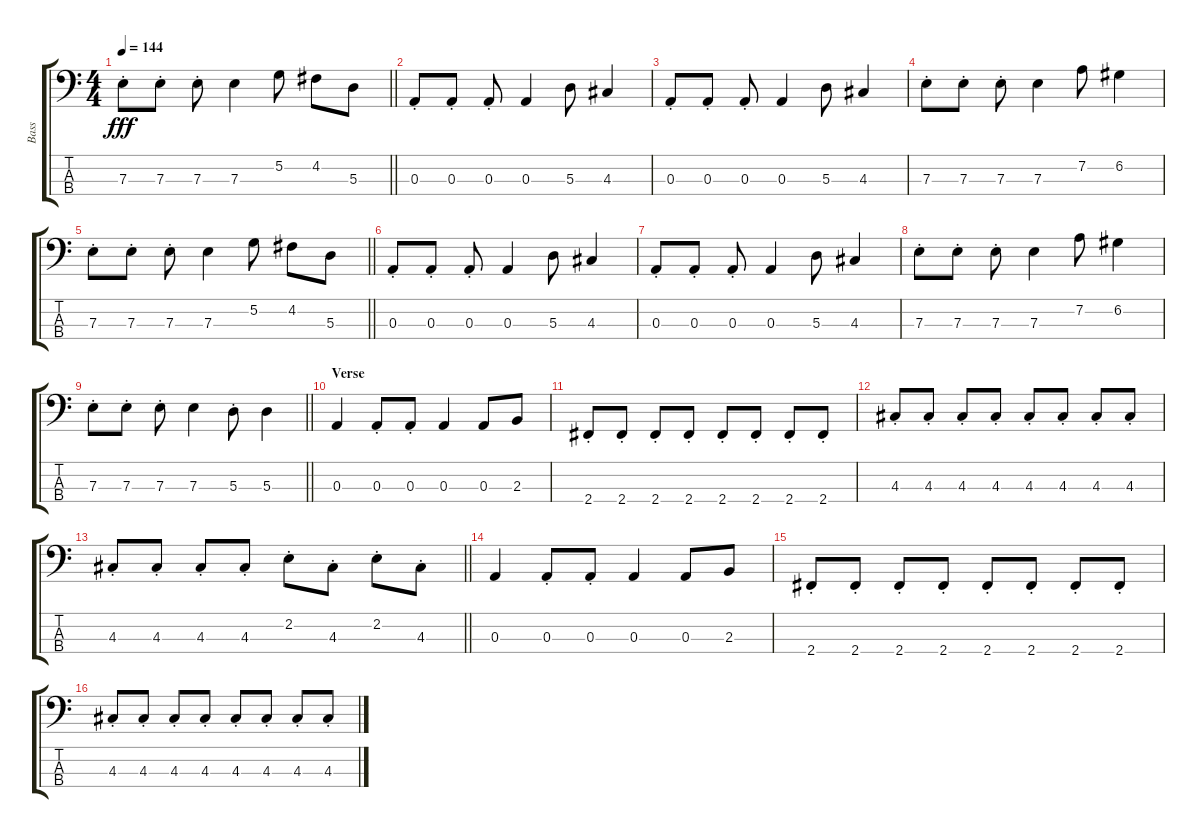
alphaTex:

\track ("Bass" "Bass") {instrument fretlessbass}
\staff {score tabs}
\tuning (G2 D2 A1 E1) {hide}
\ts (4 4)
\tempo 144
\clef f4
\barLineRight lightlight
\ks c
7.3{st}.8{dy fff} 7.3{st}.8 7.3{st}.8 7.3.4 5.2.8 4.2.8 5.3.8 |
0.3{st}.8 0.3{st}.8 0.3{st}.8 0.3.4 5.3.8 4.3.4 |
0.3{st}.8 0.3{st}.8 0.3{st}.8 0.3.4 5.3.8 4.3.4 |
7.3{st}.8 7.3{st}.8 7.3{st}.8 7.3.4 7.2.8 6.2.4 |
\barLineRight lightlight
7.3{st}.8 7.3{st}.8 7.3{st}.8 7.3.4 5.2.8 4.2.8 5.3.8 |
0.3{st}.8 0.3{st}.8 0.3{st}.8 0.3.4 5.3.8 4.3.4 |
0.3{st}.8 0.3{st}.8 0.3{st}.8 0.3.4 5.3.8 4.3.4 |
7.3{st}.8 7.3{st}.8 7.3{st}.8 7.3.4 7.2.8 6.2.4 |
\barLineRight lightlight
7.3{st}.8 7.3{st}.8 7.3{st}.8 7.3.4 5.3{st}.8 5.3.4 |
\section ("" "Verse")
0.3.4 0.3{st}.8 0.3{st}.8 0.3.4 0.3.8 2.3.8 |
2.4{st}.8 2.4{st}.8 2.4{st}.8 2.4{st}.8 2.4{st}.8 2.4{st}.8 2.4{st}.8 2.4{st}.8 |
4.3{st}.8 4.3{st}.8 4.3{st}.8 4.3{st}.8 4.3{st}.8 4.3{st}.8 4.3{st}.8 4.3{st}.8 |
\barLineRight lightlight
4.3{st}.8 4.3{st}.8 4.3{st}.8 4.3{st}.8 2.2{st}.8 4.3{st}.8 2.2{st}.8 4.3{st}.8 |
0.3.4 0.3{st}.8 0.3{st}.8 0.3.4 0.3.8 2.3.8 |
2.4{st}.8 2.4{st}.8 2.4{st}.8 2.4{st}.8 2.4{st}.8 2.4{st}.8 2.4{st}.8 2.4{st}.8 |
4.3{st}.8 4.3{st}.8 4.3{st}.8 4.3{st}.8 4.3{st}.8 4.3{st}.8 4.3{st}.8 4.3{st}.8
